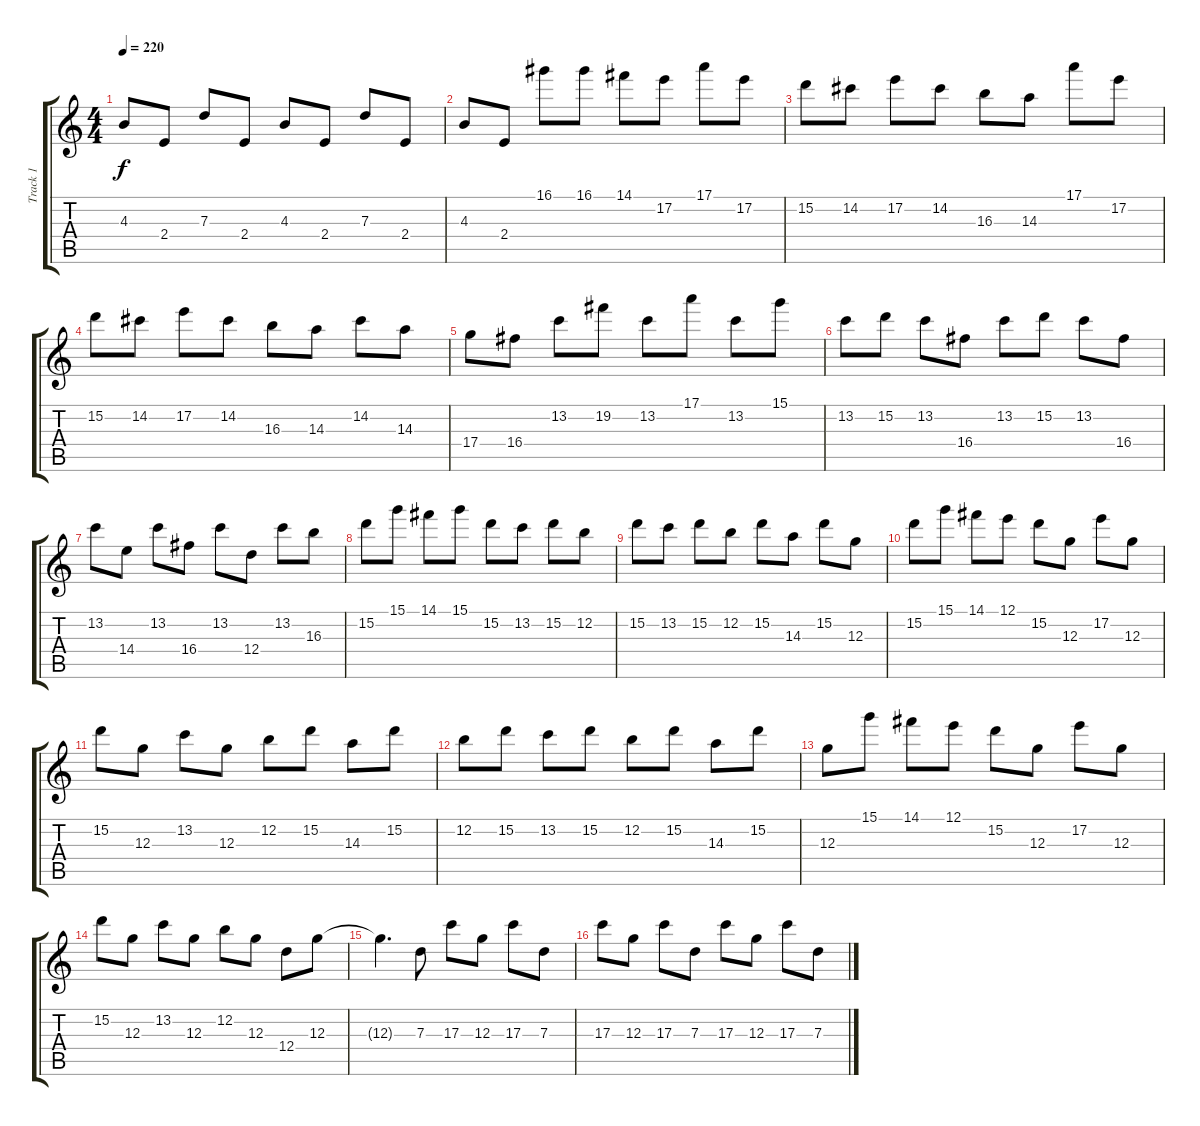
\track ("Track 1" "Track 1") {instrument acousticguitarnylon}
\staff {score tabs}
\tuning (E4 B3 G3 D3 A2 E2) {hide}
\ts (4 4)
\tempo 220
\clef g2
\ks c
4.3.8{dy f} 2.4.8 7.3.8 2.4.8 4.3.8 2.4.8 7.3.8 2.4.8 |
4.3.8 2.4.8 16.1.8 16.1.8 14.1.8 17.2.8 17.1.8 17.2.8 |
15.2.8 14.2.8 17.2.8 14.2.8 16.3.8 14.3.8 17.1.8 17.2.8 |
15.2.8 14.2.8 17.2.8 14.2.8 16.3.8 14.3.8 14.2.8 14.3.8 |
17.4.8 16.4.8 13.2.8 19.2.8 13.2.8 17.1.8 13.2.8 15.1.8 |
13.2.8 15.2.8 13.2.8 16.4.8 13.2.8 15.2.8 13.2.8 16.4.8 |
13.2.8 14.4.8 13.2.8 16.4.8 13.2.8 12.4.8 13.2.8 16.3.8 |
15.2.8 15.1.8 14.1.8 15.1.8 15.2.8 13.2.8 15.2.8 12.2.8 |
15.2.8 13.2.8 15.2.8 12.2.8 15.2.8 14.3.8 15.2.8 12.3.8 |
15.2.8 15.1.8 14.1.8 12.1.8 15.2.8 12.3.8 17.2.8 12.3.8 |
15.2.8 12.3.8 13.2.8 12.3.8 12.2.8 15.2.8 14.3.8 15.2.8 |
12.2.8 15.2.8 13.2.8 15.2.8 12.2.8 15.2.8 14.3.8 15.2.8 |
12.3.8 15.1.8 14.1.8 12.1.8 15.2.8 12.3.8 17.2.8 12.3.8 |
15.2.8 12.3.8 13.2.8 12.3.8 12.2.8 12.3.8 12.4.8 12.3.8 |
12.3{t}.4{d} 7.3.8 17.3.8 12.3.8 17.3.8 7.3.8 |
17.3.8 12.3.8 17.3.8 7.3.8 17.3.8 12.3.8 17.3.8 7.3.8
